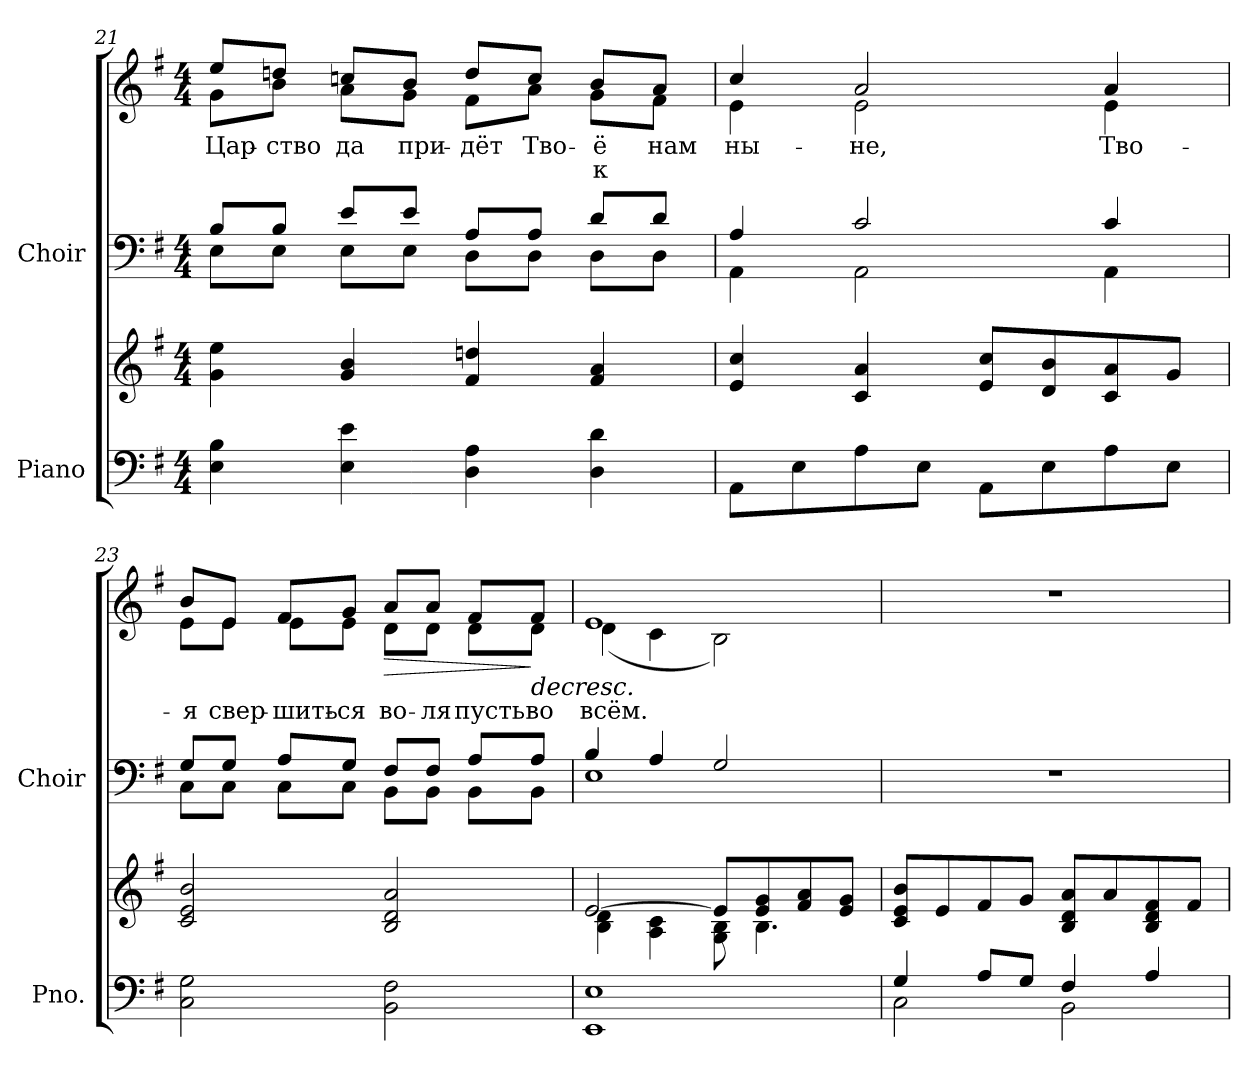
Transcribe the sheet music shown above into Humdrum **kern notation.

**kern	**kern	**kern	**kern	**text	**text	**dynam
*part2	*part2	*part1	*part1	*part1	*part1	*part1
*staff4	*staff3	*staff2	*staff1	*staff1	*staff1	*staff1/2
*I"Piano	*	*I"Choir	*	*	*	*
*I'Pno.	*	*I'Choir	*	*	*	*
*clefF4	*clefG2	*clefF4	*clefG2	*	*	*
*k[f#]	*k[f#]	*k[f#]	*k[f#]	*	*	*
*e:	*e:	*e:	*e:	*	*	*
*M4/4	*M4/4	*M4/4	*M4/4	*	*	*
=21	=21	=21	=21	=21	=21	=21
*	*	*^	*^	*	*	*
!	!	!	!	!	!	!LO:LY:b:color=#000000	!	!
4Ei\ 4Bi	4gi\ 4eei	8Bi/L	8Ei\L	8eei/L	8gi\L	Цар-	.	.
!	!	!	!	!	!	!LO:LY:b:color=#000000	!	!
.	.	8Bi/J	8Ei\J	8ddni/J	8bi\J	-ство	.	.
!	!	!	!	!	!	!LO:LY:b:color=#000000	!	!
4Ei\ 4ei	4gi/ 4bi	8ei/L	8Ei\L	8ccni/L	8ai\L	да	.	.
!	!	!	!	!	!	!LO:LY:b:color=#000000	!	!
.	.	8ei/J	8Ei\J	8bi/J	8gi\J	при-	.	.
!	!	!	!	!	!	!LO:LY:b:color=#000000	!	!
4Di\ 4Ai	4f#i/ 4ddni	8Ai/L	8Di\L	8ddi/L	8f#i\L	-дёт	.	.
!	!	!	!	!	!	!LO:LY:b:color=#000000	!	!
.	.	8Ai/J	8Di\J	8cci/J	8ai\J	Тво-	.	.
!	!	!	!	!	!	!LO:LY:b:color=#000000	!LO:LY:b:color=#000000	!
4Di\ 4di	4f#i/ 4ai	8di/L	8Di\L	8bi/L	8gi\L	-ё	к	.
!	!	!	!	!	!	!LO:LY:b:color=#000000	!	!
.	.	8di/J	8Di\J	8ai/J	8f#i\J	нам	.	.
=22	=22	=22	=22	=22	=22	=22	=22	=22
!	!	!	!	!	!	!LO:LY:b:color=#000000	!	!
8AAi\L	4ei/ 4cci	4Ai/	4AAi\	4cci/	4ei\	ны-	.	.
8Ei\	.	.	.	.	.	.	.	.
!	!	!	!	!	!	!LO:LY:b:color=#000000	!	!
8Ai\	4ci/ 4ai	2ci/	2AAi\	2ai/	2ei\	-не,	.	.
8Ei\J	.	.	.	.	.	.	.	.
8AAi\L	8ei/ 8cciL	.	.	.	.	.	.	.
8Ei\	8di/ 8bi	.	.	.	.	.	.	.
!	!	!	!	!	!	!LO:LY:b:color=#000000	!	!
8Ai\	8ci/ 8ai	4ci/	4AAi\	4ai/	4ei\	Тво-	.	.
8Ei\J	8gi/J	.	.	.	.	.	.	.
!!LO:LB:g=z	!!
=23	=23	=23	=23	=23	=23	=23	=23	=23
!	!	!	!	!	!	!LO:LY:b:color=#000000	!	!
2Ci\ 2Gi	2ci/ 2ei 2bi	8Gi/L	8Ci\L	8bi/L	8ei\L	-я	.	.
!	!	!	!	!	!	!LO:LY:b:color=#000000	!	!
.	.	8Gi/J	8Ci\J	8ei/J	8ei\J	свер-	.	]
!	!	!	!	!	!	!LO:LY:b:color=#000000	!	!
.	.	8Ai/L	8Ci\L	8f#i/L	8ei\L	-шить-	.	.
!	!	!	!	!	!	!LO:LY:b:color=#000000	!	!
.	.	8Gi/J	8Ci\J	8gi/J	8ei\J	-ся	.	.
!	!	!	!	!	!	!LO:LY:b:color=#000000	!	!LO:HP:b
2BBi\ 2F#i	2Bi/ 2di 2ai	8F#i/L	8BBi\L	8ai/L	8di\L	во-	.	>
!	!	!	!	!	!	!LO:LY:b:color=#000000	!	!
.	.	8F#i/J	8BBi\J	8ai/J	8di\J	-ля	.	.
!	!	!	!	!	!	!LO:LY:b:color=#000000	!	!
.	.	8Ai/L	8BBi\L	8f#i/L	8di\L	пусть	.	.
!	!	!	!	!	!	!LO:LY:b:color=#000000	!	!LO:HP:n=1:b
.	.	8Ai/J	8BBi\J	8f#i/J	8di\J	во	.	] >
=24	=24	=24	=24	=24	=24	=24	=24	=24
*	*^	*	*	*	*	*	*	*
!	!	!	!	!	!	!	!LO:LY:b:color=#000000	!	!
1EEi 1Ei	[>2ei/	4Bi\ 4di	4Bi/	1Ei	1ei	(4di\	всём.	.	mp mp
.	.	4Ai\ 4ci	4Ai/	.	.	4ci\	.	.	.
.	8ei/L]	8Gi\ 8Bi	2Gi/	.	.	2Bi\)	.	.	.
.	8ei/ 8gi	4.Bi\	.	.	.	.	.	.	.
.	8f#i/ 8ai	.	.	.	.	.	.	.	.
.	8ei/ 8giJ	.	.	.	.	.	.	.	.
*	*v	*v	*	*	*	*	*	*	*
*	*	*v	*v	*	*	*	*	*
*	*	*	*v	*v	*	*	*
=25	=25	=25	=25	=25	=25	=25
*^	*	*	*	*	*	*
4Gi/	2Ci\	8ci/ 8ei 8biL	1r	1r	.	.	.
.	.	8ei/	.	.	.	.	.
8Ai/L	.	8f#i/	.	.	.	.	.
8Gi/J	.	8gi/J	.	.	.	.	.
4F#i/	2BBi\	8Bi/ 8di 8aiL	.	.	.	.	.
.	.	8ai/	.	.	.	.	.
4Ai/	.	8Bi/ 8di 8f#i	.	.	.	.	.
.	.	8f#i/J	.	.	.	.	.
*v	*v	*	*	*	*	*	*
=	=	=	=	=	=	=
*-	*-	*-	*-	*-	*-	*-
